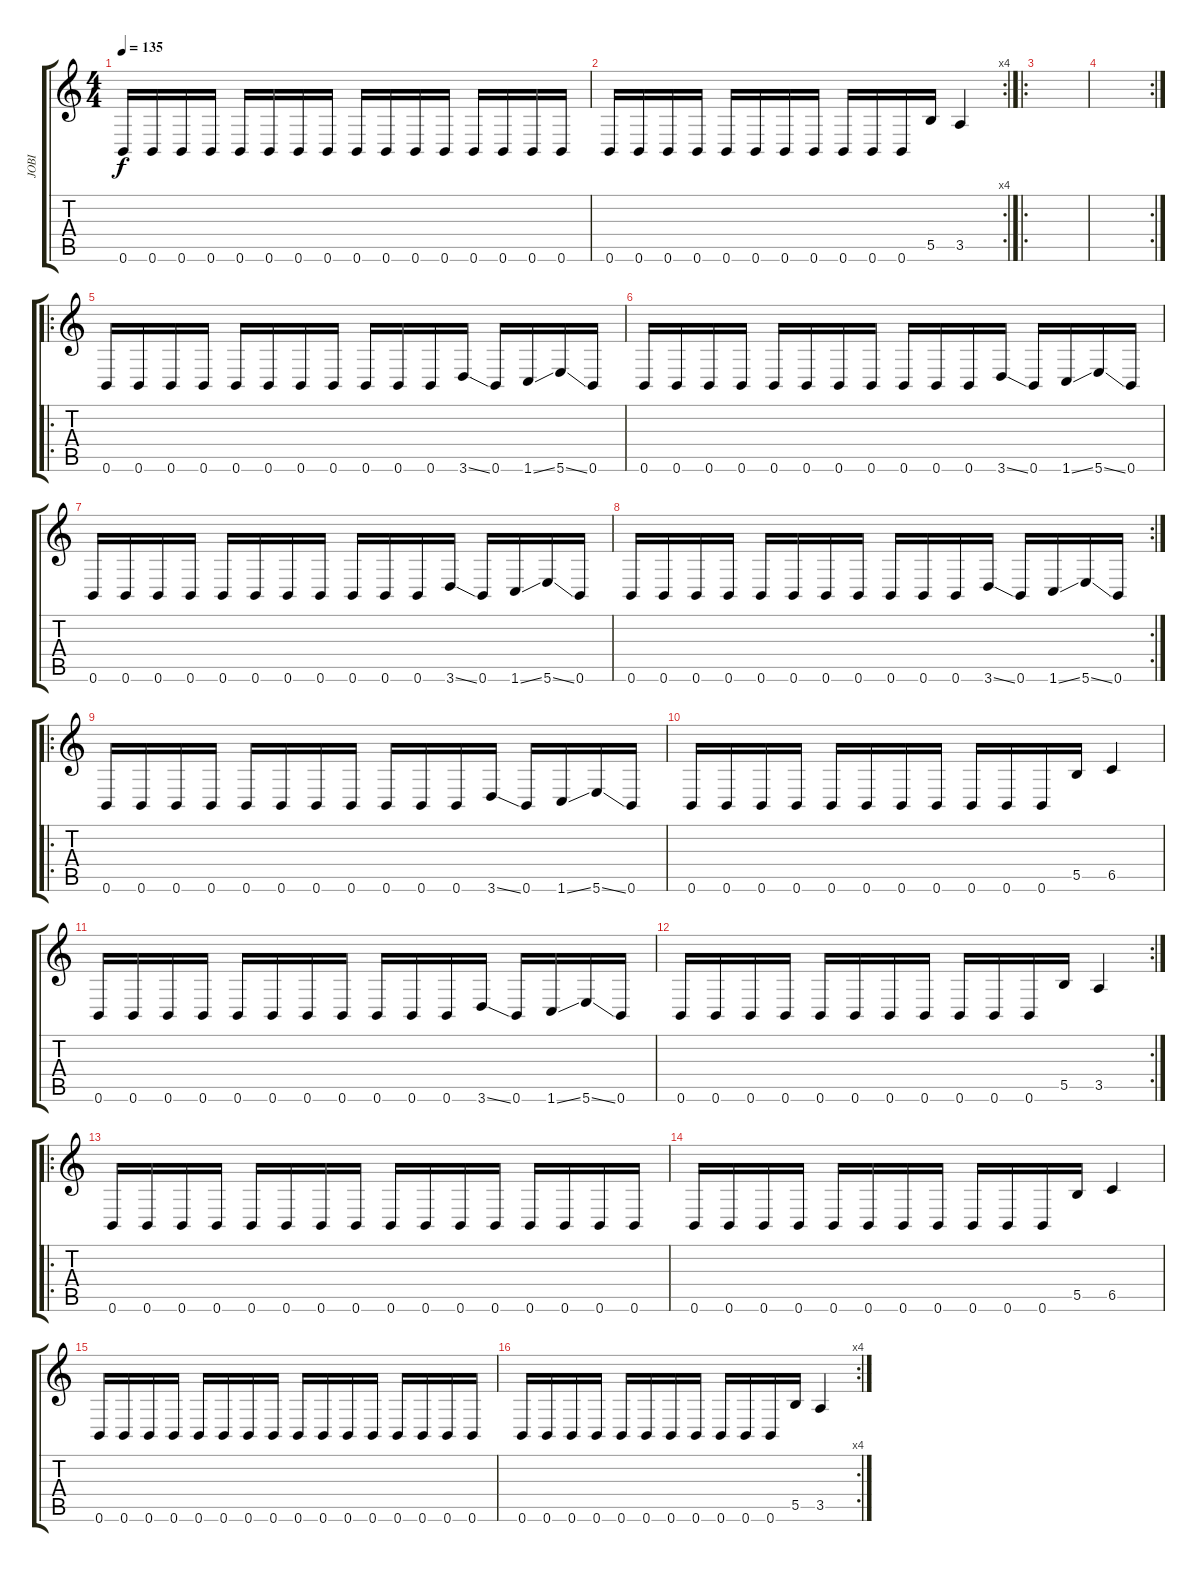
\track ("JOBI" "JOBI") {instrument distortionguitar}
\staff {score tabs}
\tuning (Db4 Ab3 E3 B2 Gb2 B1) {hide}
\ts (4 4)
\tempo 135
\clef g2
\ks c
0.6.16{dy f} 0.6.16 0.6.16 0.6.16 0.6.16 0.6.16 0.6.16 0.6.16 0.6.16 0.6.16 0.6.16 0.6.16 0.6.16 0.6.16 0.6.16 0.6.16 |
\rc 4
0.6.16 0.6.16 0.6.16 0.6.16 0.6.16 0.6.16 0.6.16 0.6.16 0.6.16 0.6.16 0.6.16 5.5.16 3.5.4 |
\ro
|
\rc 2
|
\ro
0.6.16 0.6.16 0.6.16 0.6.16 0.6.16 0.6.16 0.6.16 0.6.16 0.6.16 0.6.16 0.6.16 3.6{ss}.16 0.6.16 1.6{ss}.16 5.6{ss}.16 0.6.16 |
0.6.16 0.6.16 0.6.16 0.6.16 0.6.16 0.6.16 0.6.16 0.6.16 0.6.16 0.6.16 0.6.16 3.6{ss}.16 0.6.16 1.6{ss}.16 5.6{ss}.16 0.6.16 |
0.6.16 0.6.16 0.6.16 0.6.16 0.6.16 0.6.16 0.6.16 0.6.16 0.6.16 0.6.16 0.6.16 3.6{ss}.16 0.6.16 1.6{ss}.16 5.6{ss}.16 0.6.16 |
\rc 2
0.6.16 0.6.16 0.6.16 0.6.16 0.6.16 0.6.16 0.6.16 0.6.16 0.6.16 0.6.16 0.6.16 3.6{ss}.16 0.6.16 1.6{ss}.16 5.6{ss}.16 0.6.16 |
\ro
0.6.16 0.6.16 0.6.16 0.6.16 0.6.16 0.6.16 0.6.16 0.6.16 0.6.16 0.6.16 0.6.16 3.6{ss}.16 0.6.16 1.6{ss}.16 5.6{ss}.16 0.6.16 |
0.6.16 0.6.16 0.6.16 0.6.16 0.6.16 0.6.16 0.6.16 0.6.16 0.6.16 0.6.16 0.6.16 5.5.16 6.5.4 |
0.6.16 0.6.16 0.6.16 0.6.16 0.6.16 0.6.16 0.6.16 0.6.16 0.6.16 0.6.16 0.6.16 3.6{ss}.16 0.6.16 1.6{ss}.16 5.6{ss}.16 0.6.16 |
\rc 2
0.6.16 0.6.16 0.6.16 0.6.16 0.6.16 0.6.16 0.6.16 0.6.16 0.6.16 0.6.16 0.6.16 5.5.16 3.5.4 |
\ro
0.6.16 0.6.16 0.6.16 0.6.16 0.6.16 0.6.16 0.6.16 0.6.16 0.6.16 0.6.16 0.6.16 0.6.16 0.6.16 0.6.16 0.6.16 0.6.16 |
0.6.16 0.6.16 0.6.16 0.6.16 0.6.16 0.6.16 0.6.16 0.6.16 0.6.16 0.6.16 0.6.16 5.5.16 6.5.4 |
0.6.16 0.6.16 0.6.16 0.6.16 0.6.16 0.6.16 0.6.16 0.6.16 0.6.16 0.6.16 0.6.16 0.6.16 0.6.16 0.6.16 0.6.16 0.6.16 |
\rc 4
0.6.16 0.6.16 0.6.16 0.6.16 0.6.16 0.6.16 0.6.16 0.6.16 0.6.16 0.6.16 0.6.16 5.5.16 3.5.4
